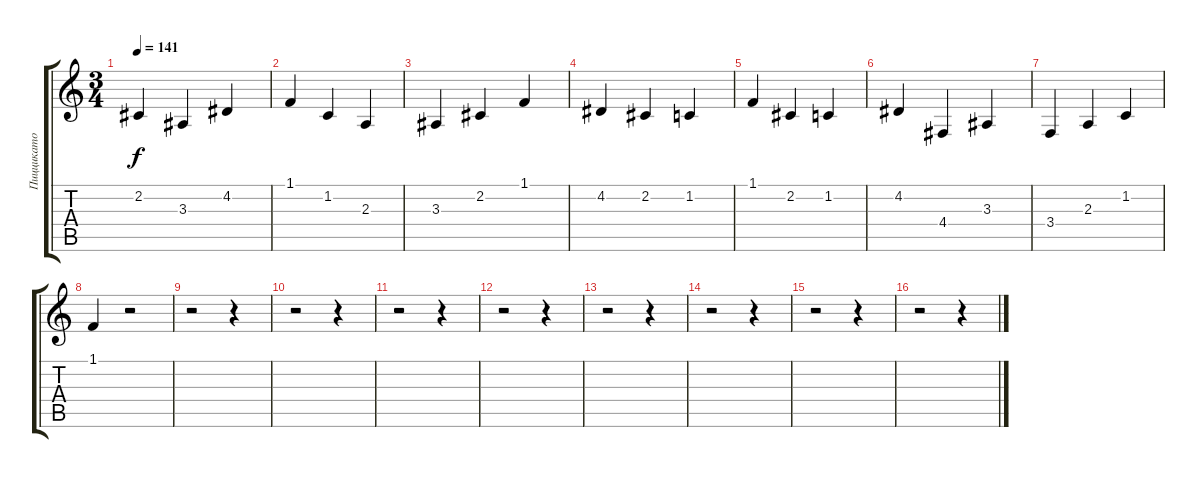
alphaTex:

\track ("Пиццикато" "Пиццикато") {instrument pizzicatostrings}
\staff {score tabs}
\tuning (E4 B3 G3 D3 A2 E2) {hide}
\ts (3 4)
\tempo 141
\clef g2
\ks c
2.2.4{dy f} 3.3.4 4.2.4 |
1.1.4 1.2.4 2.3.4 |
3.3.4 2.2.4 1.1.4 |
4.2.4 2.2.4 1.2.4 |
1.1.4 2.2.4 1.2.4 |
4.2.4 4.4.4 3.3.4 |
3.4.4 2.3.4 1.2.4 |
1.1.4 r.2 |
r.2 r.4 |
r.2 r.4 |
r.2 r.4 |
r.2 r.4 |
r.2 r.4 |
r.2 r.4 |
r.2 r.4 |
r.2 r.4
